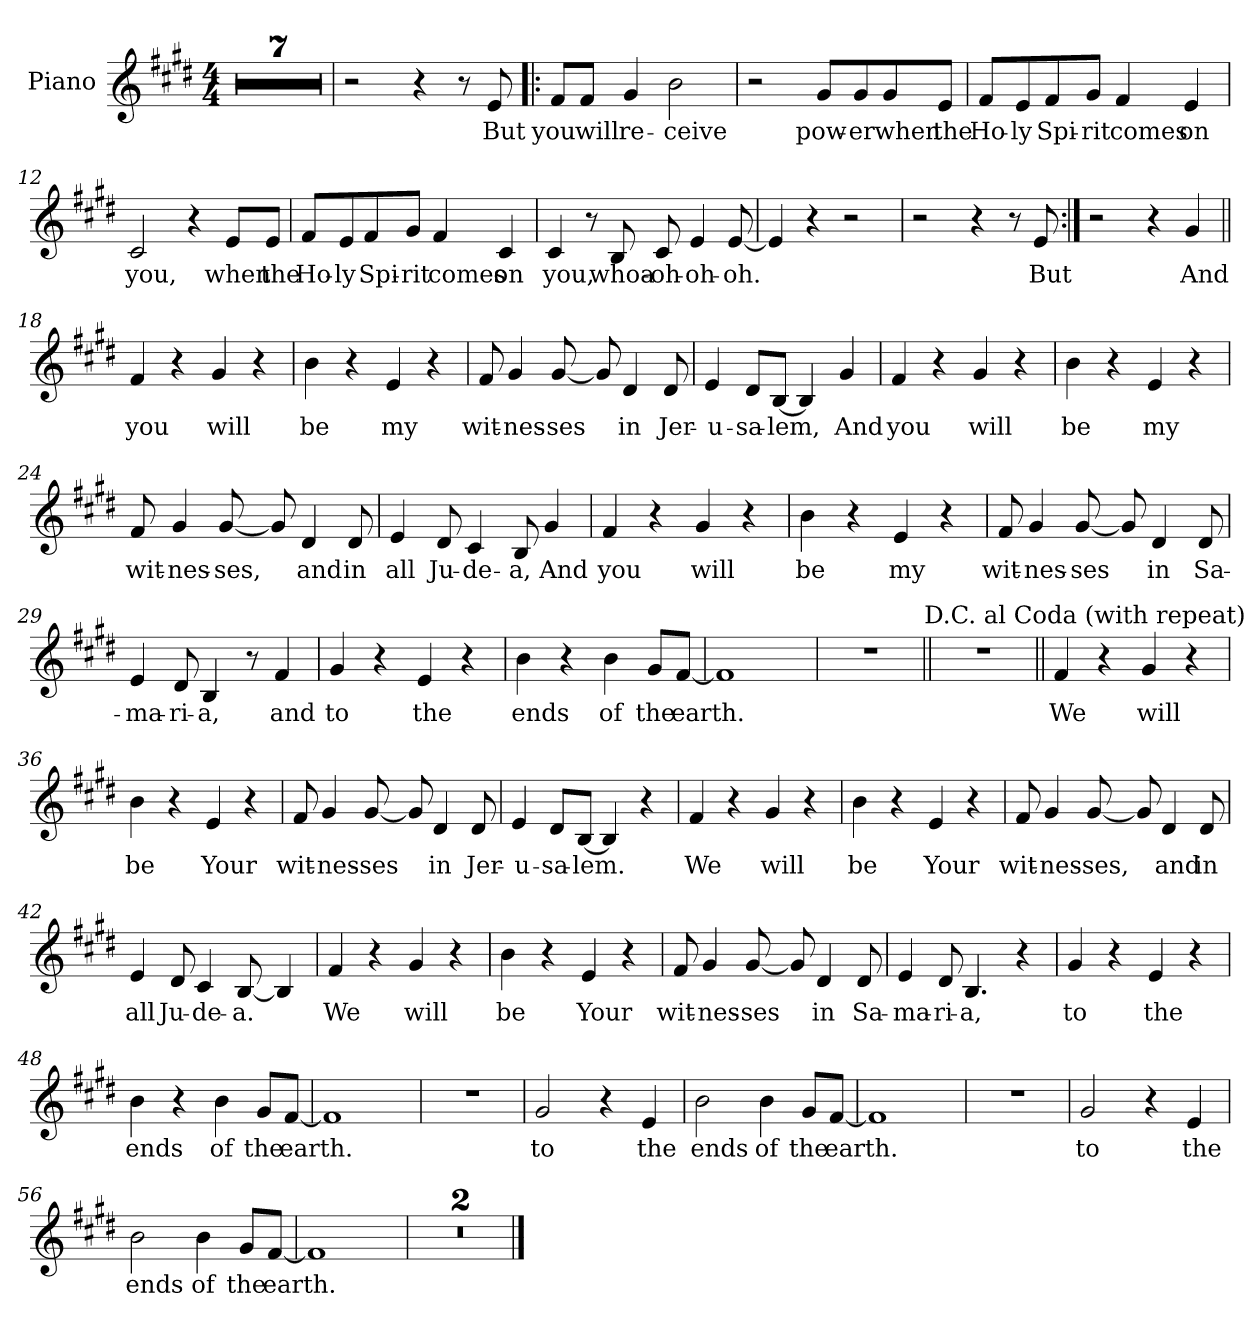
**kern	**text
*part1	*part1
*staff1	*staff1
*I"Piano	*
*I'Pno.	*
*clefG2	*
*k[f#c#g#d#]	*
*M4/4	*
*MM156	*
=1	=1
1r	.
=2	=2
1r	.
=3	=3
1r	.
=4	=4
1r	.
=5	=5
1r	.
=6	=6
1r	.
=7	=7
1r	.
=8	=8
2r	.
4r	.
8r	.
!	!LO:LY:b
8e/	But
=9!|:	=9!|:
!	!LO:LY:b
8f#/L	you
!	!LO:LY:b
8f#/J	will
!	!LO:LY:b
4g#/	re-
!	!LO:LY:b
2b\	-ceive
!!LO:LB:g=z
=10	=10
2r	.
!	!LO:LY:b
8g#/L	pow-
!	!LO:LY:b
8g#/	-er
!	!LO:LY:b
8g#/	when
!	!LO:LY:b
8e/J	the
=11	=11
!	!LO:LY:b
8f#/L	Ho-
!	!LO:LY:b
8e/	-ly
!	!LO:LY:b
8f#/	Spi-
!	!LO:LY:b
8g#/J	-rit
!	!LO:LY:b
4f#/	comes
!	!LO:LY:b
4e/	on
=12	=12
!	!LO:LY:b
2c#/	you,
4r	.
!	!LO:LY:b
8e/L	when
!	!LO:LY:b
8e/J	the
!!LO:LB:g=z
=13	=13
!	!LO:LY:b
8f#/L	Ho-
!	!LO:LY:b
8e/	-ly
!	!LO:LY:b
8f#/	Spi-
!	!LO:LY:b
8g#/J	-rit
!	!LO:LY:b
4f#/	comes
!	!LO:LY:b
4c#/	on
=14	=14
!	!LO:LY:b
4c#/	you,
8r	.
!	!LO:LY:b
8B/	whoa-
!	!LO:LY:b
8c#/	-oh-
!	!LO:LY:b
4e/	-oh-
!	!LO:LY:b
[8e/	-oh.
=15	=15
4e/]	.
4r	.
2r	.
=16	=16
2r	.
4r	.
8r	.
!	!LO:LY:b
8e/	But
=17:|!	=17:|!
2r	.
4r	.
!	!LO:LY:b
4g#/	And
!!LO:LB:g=z
=18||	=18||
!	!LO:LY:b
4f#/	you
4r	.
!	!LO:LY:b
4g#/	will
4r	.
=19	=19
!	!LO:LY:b
4b\	be
4r	.
!	!LO:LY:b
4e/	my
4r	.
=20	=20
!	!LO:LY:b
8f#/	wit-
!	!LO:LY:b
4g#/	-nes-
!	!LO:LY:b
[8g#/	-ses
8g#/]	.
!	!LO:LY:b
4d#/	in
!	!LO:LY:b
8d#/	Jer-
=21	=21
!	!LO:LY:b
4e/	-u-
!	!LO:LY:b
8d#/L	-sa-
!	!LO:LY:b
[8B/J	-lem,
4B/]	.
!	!LO:LY:b
4g#/	And
!!LO:LB:g=z
=22	=22
!	!LO:LY:b
4f#/	you
4r	.
!	!LO:LY:b
4g#/	will
4r	.
=23	=23
!	!LO:LY:b
4b\	be
4r	.
!	!LO:LY:b
4e/	my
4r	.
=24	=24
!	!LO:LY:b
8f#/	wit-
!	!LO:LY:b
4g#/	-nes-
!	!LO:LY:b
[8g#/	-ses,
8g#/]	.
!	!LO:LY:b
4d#/	and
!	!LO:LY:b
8d#/	in
=25	=25
!	!LO:LY:b
4e/	all
!	!LO:LY:b
8d#/	Ju-
!	!LO:LY:b
4c#/	-de-
!	!LO:LY:b
8B/	-a,
!	!LO:LY:b
4g#/	And
!!LO:LB:g=z
=26	=26
!	!LO:LY:b
4f#/	you
4r	.
!	!LO:LY:b
4g#/	will
4r	.
=27	=27
!	!LO:LY:b
4b\	be
4r	.
!	!LO:LY:b
4e/	my
4r	.
=28	=28
!	!LO:LY:b
8f#/	wit-
!	!LO:LY:b
4g#/	-nes-
!	!LO:LY:b
[8g#/	-ses
8g#/]	.
!	!LO:LY:b
4d#/	in
!	!LO:LY:b
8d#/	Sa-
=29	=29
!	!LO:LY:b
4e/	-ma-
!	!LO:LY:b
8d#/	-ri-
!	!LO:LY:b
4B/	-a,
8r	.
!	!LO:LY:b
4f#/	and
!!LO:LB:g=z
=30	=30
!	!LO:LY:b
4g#/	to
4r	.
!	!LO:LY:b
4e/	the
4r	.
=31	=31
!	!LO:LY:b
4b\	ends
4r	.
!	!LO:LY:b
4b\	of
!	!LO:LY:b
8g#/L	the
!	!LO:LY:b
[8f#/J	earth.
=32	=32
1f#]	.
=33	=33
1r	.
!LO:TX:a:t=D.C. al Coda (with repeat)	!
!!LO:PB:g=z
=34||	=34||
1r	.
=35||	=35||
!	!LO:LY:b
4f#/	We
4r	.
!	!LO:LY:b
4g#/	will
4r	.
=36	=36
!	!LO:LY:b
4b\	be
4r	.
!	!LO:LY:b
4e/	Your
4r	.
=37	=37
!	!LO:LY:b
8f#/	wit-
!	!LO:LY:b
4g#/	-nes-
!	!LO:LY:b
[8g#/	-ses
8g#/]	.
!	!LO:LY:b
4d#/	in
!	!LO:LY:b
8d#/	Jer-
=38	=38
!	!LO:LY:b
4e/	-u-
!	!LO:LY:b
8d#/L	-sa-
!	!LO:LY:b
[8B/J	-lem.
4B/]	.
4r	.
!!LO:LB:g=z
=39	=39
!	!LO:LY:b
4f#/	We
4r	.
!	!LO:LY:b
4g#/	will
4r	.
=40	=40
!	!LO:LY:b
4b\	be
4r	.
!	!LO:LY:b
4e/	Your
4r	.
=41	=41
!	!LO:LY:b
8f#/	wit-
!	!LO:LY:b
4g#/	-nes-
!	!LO:LY:b
[8g#/	-ses,
8g#/]	.
!	!LO:LY:b
4d#/	and
!	!LO:LY:b
8d#/	in
=42	=42
!	!LO:LY:b
4e/	all
!	!LO:LY:b
8d#/	Ju-
!	!LO:LY:b
4c#/	-de-
!	!LO:LY:b
[8B/	-a.
4B/]	.
!!LO:LB:g=z
=43	=43
!	!LO:LY:b
4f#/	We
4r	.
!	!LO:LY:b
4g#/	will
4r	.
=44	=44
!	!LO:LY:b
4b\	be
4r	.
!	!LO:LY:b
4e/	Your
4r	.
=45	=45
!	!LO:LY:b
8f#/	wit-
!	!LO:LY:b
4g#/	-nes-
!	!LO:LY:b
[8g#/	-ses
8g#/]	.
!	!LO:LY:b
4d#/	in
!	!LO:LY:b
8d#/	Sa-
=46	=46
!	!LO:LY:b
4e/	-ma-
!	!LO:LY:b
8d#/	-ri-
!	!LO:LY:b
4.B/	-a,
4r	.
!!LO:LB:g=z
=47	=47
!	!LO:LY:b
4g#/	to
4r	.
!	!LO:LY:b
4e/	the
4r	.
=48	=48
!	!LO:LY:b
4b\	ends
4r	.
!	!LO:LY:b
4b\	of
!	!LO:LY:b
8g#/L	the
!	!LO:LY:b
[8f#/J	earth.
=49	=49
1f#]	.
=50	=50
1r	.
!!LO:LB:g=z
=51	=51
!	!LO:LY:b
2g#/	to
4r	.
!	!LO:LY:b
4e/	the
=52	=52
!	!LO:LY:b
2b\	ends
!	!LO:LY:b
4b\	of
!	!LO:LY:b
8g#/L	the
!	!LO:LY:b
[8f#/J	earth.
=53	=53
1f#]	.
=54	=54
1r	.
!!LO:LB:g=z
=55	=55
!	!LO:LY:b
2g#/	to
4r	.
!	!LO:LY:b
4e/	the
=56	=56
!	!LO:LY:b
2b\	ends
!	!LO:LY:b
4b\	of
!	!LO:LY:b
8g#/L	the
!	!LO:LY:b
[8f#/J	earth.
=57	=57
1f#]	.
=58	=58
1r	.
=59	=59
1r	.
==	==
*-	*-
